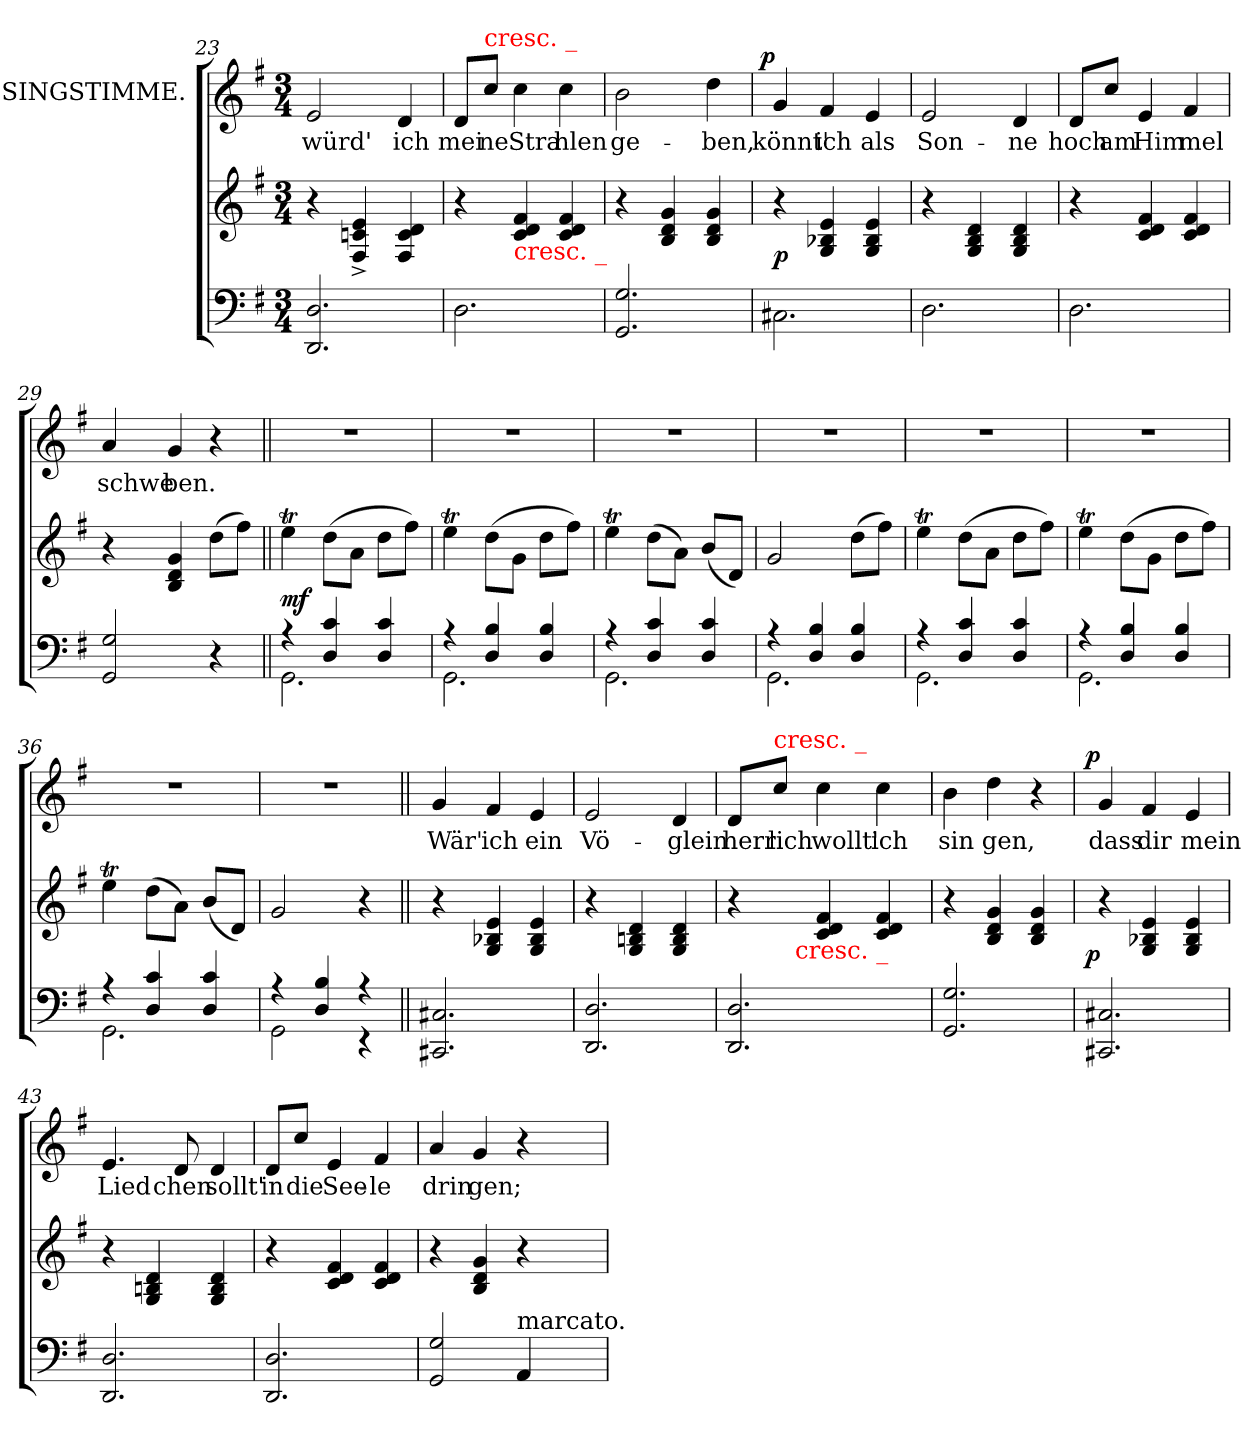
**kern	**kern	**dynam	**kern	**text	**dynam
*part2	*part2	*part2	*part1	*part1	*part1
*staff3	*staff2	*staff2/3	*staff1	*staff1	*staff1
*	*	*	*I"SINGSTIMME.	*	*
*clefF4	*clefG2	*	*clefG2	*	*
*k[f#]	*k[f#]	*	*k[f#]	*	*
*G:	*G:	*	*G:	*	*
*M3/4	*M3/4	*	*M3/4	*	*
=23	=23	=23	=23	=23	=23
2.D 2.DD	4r	.	2e	würd'	.
.	4e^>/ 4cn^>/ 4F#^>/	.	.	.	.
.	4d/ 4c/ 4F#/	.	4d	ich	.
=24	=24	=24	=24	=24	=24
2.D	4r	.	8d/L	mei	.
!	!	!	!LO:TX:a:color=red:t=cresc. _	!	!
.	.	.	8cc/J	ne	.
!	!LO:TX:b:color=red:t=cresc. _	!	!	!	!
.	4f# 4d 4c	.	4cc	Stra	.
.	4f# 4d 4c	.	4cc	hlen	.
=25	=25	=25	=25	=25	=25
2.G 2.GG	4r	.	2b	ge-	.
.	4g 4d 4B	.	.	.	.
.	4g 4d 4B	.	4dd	-ben,	.
=26	=26	=26	=26	=26	=26
!	!	!	!	!	!LO:DY:a:rj
2.C#X\	4r	p	4g	könnt'	p
.	4e/ 4B-X/ 4G/	.	4f#	ich	.
.	4e/ 4B-/ 4G/	.	4e	als	.
=27	=27	=27	=27	=27	=27
2.D	4r	.	2e	Son-	.
.	4d/ 4B/ 4G/	.	.	.	.
.	4d/ 4B/ 4G/	.	4d	-ne	.
=28	=28	=28	=28	=28	=28
2.D	4r	.	8d/L	hoch	.
.	.	.	8cc/J	am	.
.	4f# 4d 4c	.	4e	Him	.
.	4f# 4d 4c	.	4f#	mel	.
=29	=29	=29	=29	=29	=29
2G/ 2GG/	4r	.	4a	schwe	.
.	4g 4d 4B	.	4g	ben.	.
4r	(>8ddL	.	4r	.	.
.	8ff#J)	.	.	.	.
=30||	=30||	=30||	=30||	=30||	=30||
*^	*	*	*	*	*
4rA	2.GG	4eeT	mf	2.rdd	.	.
4c 4D	.	(>8ddL	.	.	.	.
.	.	8aJ	.	.	.	.
4c 4D	.	8ddL	.	.	.	.
.	.	8ff#J)	.	.	.	.
=31	=31	=31	=31	=31	=31	=31
4rA	2.GG	4eeT	.	2.rdd	.	.
4B 4D	.	(>8ddL	.	.	.	.
.	.	8gJ	.	.	.	.
4B 4D	.	8ddL	.	.	.	.
.	.	8ff#J)	.	.	.	.
=32	=32	=32	=32	=32	=32	=32
4rA	2.GG	4eeT	.	2.rdd	.	.
4c 4D	.	(>8ddL	.	.	.	.
.	.	8aJ)	.	.	.	.
4c 4D	.	(<8bL	.	.	.	.
.	.	8dJ)	.	.	.	.
=33	=33	=33	=33	=33	=33	=33
4rA	2.GG	2g	.	2.rdd	.	.
4B 4D	.	.	.	.	.	.
4B 4D	.	(>8ddL	.	.	.	.
.	.	8ff#J)	.	.	.	.
=34	=34	=34	=34	=34	=34	=34
4rA	2.GG	4eeT	.	2.rdd	.	.
4c 4D	.	(>8ddL	.	.	.	.
.	.	8aJ	.	.	.	.
4c 4D	.	8ddL	.	.	.	.
.	.	8ff#J)	.	.	.	.
=35	=35	=35	=35	=35	=35	=35
4rA	2.GG	4eeT	.	2.rdd	.	.
4B 4D	.	(>8ddL	.	.	.	.
.	.	8gJ	.	.	.	.
4B 4D	.	8ddL	.	.	.	.
.	.	8ff#J)	.	.	.	.
=36	=36	=36	=36	=36	=36	=36
4rA	2.GG	4eeT	.	2.rdd	.	.
4c 4D	.	(>8ddL	.	.	.	.
.	.	8aJ)	.	.	.	.
4c 4D	.	(<8bL	.	.	.	.
.	.	8dJ)	.	.	.	.
=37	=37	=37	=37	=37	=37	=37
4rA	2GG	2g	.	2.rdd	.	.
4B 4D	.	.	.	.	.	.
4r	4r	4r	.	.	.	.
*v	*v	*	*	*	*	*
=38||	=38||	=38||	=38||	=38||	=38||
2.CC#X 2.C#X	4r	.	4g	Wär'	.
.	4e/ 4B-X/ 4G/	.	4f#	ich	.
.	4e/ 4B-/ 4G/	.	4e	ein	.
=39	=39	=39	=39	=39	=39
2.DD 2.D	4r	.	2e	Vö-	.
.	4d/ 4Bn/ 4G/	.	.	.	.
.	4d/ 4B/ 4G/	.	4d	-glein	.
=40	=40	=40	=40	=40	=40
*	*^	*	*	*	*
2.DD 2.D	4r	8.ryy	.	8d/L	herr	.
!	!	!	!	!LO:TX:a:color=red:t=cresc. _	!	!
.	.	.	.	8cc/J	lich	.
!	!	!LO:TX:b:color=red:t=cresc. _	!	!	!	!
.	.	2ryy	.	.	.	.
.	4f# 4d 4c	.	.	4cc	wollt'	.
.	4f# 4d 4c	.	.	4cc	ich	.
.	.	16ryy	.	.	.	.
*	*v	*v	*	*	*	*
=41	=41	=41	=41	=41	=41
2.GG 2.G	4r	.	4b	sin	.
.	4g 4d 4B	.	4dd	gen,	.
.	4g 4d 4B	.	4r	.	.
=42	=42	=42	=42	=42	=42
!	!	!LO:DY:rj	!	!	!LO:DY:a:rj
2.C#X 2.CC#X	4r	p	4g	dass	p
.	4e/ 4B-X/ 4G/	.	4f#	dir	.
.	4e/ 4B-/ 4G/	.	4e	mein	.
=43	=43	=43	=43	=43	=43
2.D 2.DD	4r	.	4.e	Lied	.
.	4d/ 4Bn/ 4G/	.	.	.	.
.	.	.	8d	chen	.
.	4d/ 4B/ 4G/	.	4d	sollt'	.
=44	=44	=44	=44	=44	=44
2.D 2.DD	4r	.	8d/L	in	.
.	.	.	8cc/J	die	.
.	4f# 4d 4c	.	4e	See-	.
.	4f# 4d 4c	.	4f#	-le	.
=45	=45	=45	=45	=45	=45
2G 2GG	4r	.	4a	drin	.
.	4g 4d 4B	.	4g	gen;	.
!LO:TX:a:t=marcato.	!	!	!	!	!
4AA/	4r	.	4r	.	.
=	=	=	=	=	=
*-	*-	*-	*-	*-	*-
